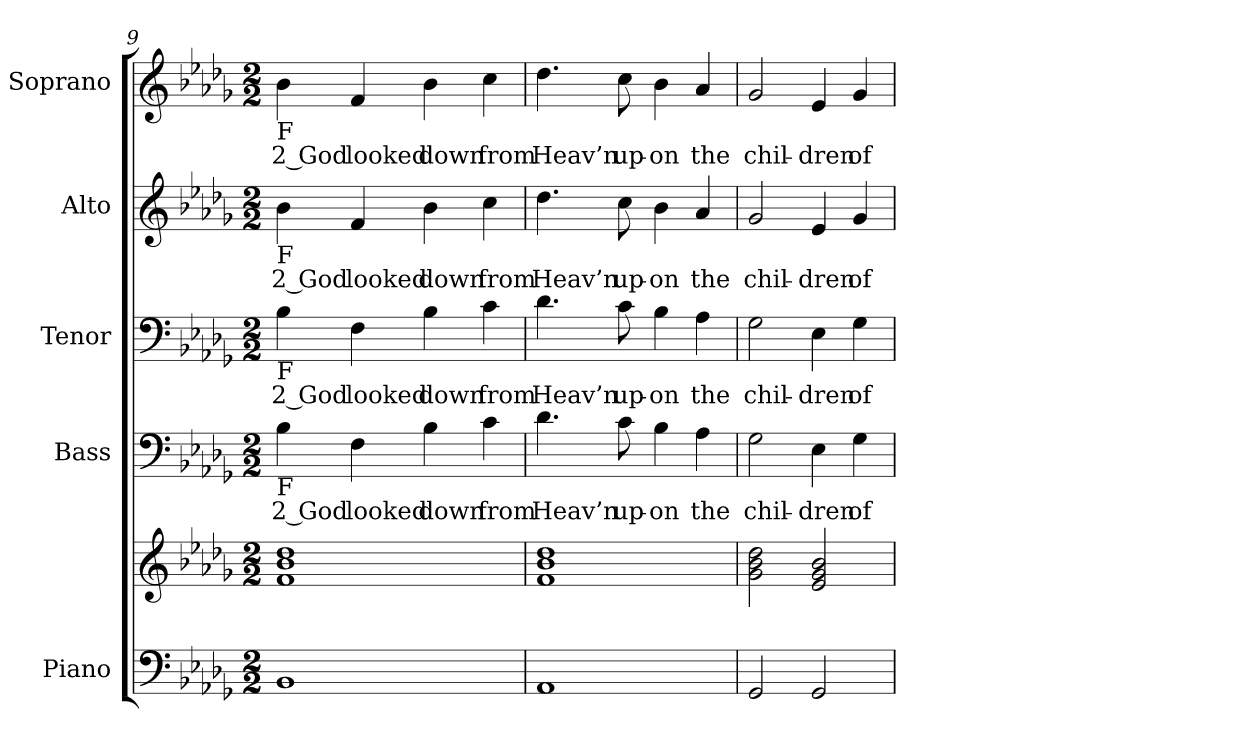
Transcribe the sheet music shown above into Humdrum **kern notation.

**kern	**kern	**kern	**text	**kern	**text	**kern	**text	**kern	**text
*part5	*part5	*part4	*part4	*part3	*part3	*part2	*part2	*part1	*part1
*staff6	*staff5	*staff4	*staff4	*staff3	*staff3	*staff2	*staff2	*staff1	*staff1
*I"Piano	*	*I"Bass	*	*I"Tenor	*	*I"Alto	*	*I"Soprano	*
*I'Pno.	*	*I'B.	*	*I'T.	*	*I'A.	*	*I'S.	*
*clefF4	*clefG2	*clefF4	*	*clefF4	*	*clefG2	*	*clefG2	*
*k[b-e-a-d-g-]	*k[b-e-a-d-g-]	*k[b-e-a-d-g-]	*	*k[b-e-a-d-g-]	*	*k[b-e-a-d-g-]	*	*k[b-e-a-d-g-]	*
*D-:	*D-:	*D-:	*	*D-:	*	*D-:	*	*D-:	*
*M2/2	*M2/2	*M2/2	*	*M2/2	*	*M2/2	*	*M2/2	*
=9	=9	=9	=9	=9	=9	=9	=9	=9	=9
!	!	!	!LO:LY:b:color=#000000	!	!	!	!	!	!
!	!	!	!	!	!LO:LY:b:color=#000000	!	!	!	!
!	!	!	!	!	!	!	!LO:LY:b:color=#000000	!	!
!	!	!	!	!	!	!	!	!LO:TX:b:t=F	!
!	!	!	!	!	!	!LO:TX:b:t=F	!	!	!
!	!	!	!	!LO:TX:b:t=F	!	!	!	!	!
!	!	!LO:TX:b:t=F	!	!	!	!	!	!	!
!	!	!	!	!	!	!	!	!	!LO:LY:b:color=#000000
1BB-i	1fi 1b-i 1dd-i	4B-i\	2 God	4B-i\	2 God	4b-i\	2 God	4b-i\	2 God
!	!	!	!LO:LY:b:color=#000000	!	!	!	!	!	!
!	!	!	!	!	!LO:LY:b:color=#000000	!	!	!	!
!	!	!	!	!	!	!	!LO:LY:b:color=#000000	!	!
!	!	!	!	!	!	!	!	!	!LO:LY:b:color=#000000
.	.	4Fi\	looked	4Fi\	looked	4fi/	looked	4fi/	looked
!	!	!	!LO:LY:b:color=#000000	!	!	!	!	!	!
!	!	!	!	!	!LO:LY:b:color=#000000	!	!	!	!
!	!	!	!	!	!	!	!LO:LY:b:color=#000000	!	!
!	!	!	!	!	!	!	!	!	!LO:LY:b:color=#000000
.	.	4B-i\	down	4B-i\	down	4b-i\	down	4b-i\	down
!	!	!	!LO:LY:b:color=#000000	!	!	!	!	!	!
!	!	!	!	!	!LO:LY:b:color=#000000	!	!	!	!
!	!	!	!	!	!	!	!LO:LY:b:color=#000000	!	!
!	!	!	!	!	!	!	!	!	!LO:LY:b:color=#000000
.	.	4ci\	from	4ci\	from	4cci\	from	4cci\	from
!!LO:PB:g=z
=10	=10	=10	=10	=10	=10	=10	=10	=10	=10
!	!	!	!LO:LY:b:color=#000000	!	!	!	!	!	!
!	!	!	!	!	!LO:LY:b:color=#000000	!	!	!	!
!	!	!	!	!	!	!	!LO:LY:b:color=#000000	!	!
!	!	!	!	!	!	!	!	!	!LO:LY:b:color=#000000
1AA-i	1fi 1b-i 1dd-i	4.d-i\	Heav’n	4.d-i\	Heav’n	4.dd-i\	Heav’n	4.dd-i\	Heav’n
!	!	!	!LO:LY:b:color=#000000	!	!	!	!	!	!
!	!	!	!	!	!LO:LY:b:color=#000000	!	!	!	!
!	!	!	!	!	!	!	!LO:LY:b:color=#000000	!	!
!	!	!	!	!	!	!	!	!	!LO:LY:b:color=#000000
.	.	8ci\	up-	8ci\	up-	8cci\	up-	8cci\	up-
!	!	!	!LO:LY:b:color=#000000	!	!	!	!	!	!
!	!	!	!	!	!LO:LY:b:color=#000000	!	!	!	!
!	!	!	!	!	!	!	!LO:LY:b:color=#000000	!	!
!	!	!	!	!	!	!	!	!	!LO:LY:b:color=#000000
.	.	4B-i\	-on	4B-i\	-on	4b-i\	-on	4b-i\	-on
!	!	!	!LO:LY:b:color=#000000	!	!	!	!	!	!
!	!	!	!	!	!LO:LY:b:color=#000000	!	!	!	!
!	!	!	!	!	!	!	!LO:LY:b:color=#000000	!	!
!	!	!	!	!	!	!	!	!	!LO:LY:b:color=#000000
.	.	4A-i\	the	4A-i\	the	4a-i/	the	4a-i/	the
=11	=11	=11	=11	=11	=11	=11	=11	=11	=11
!	!	!	!LO:LY:b:color=#000000	!	!	!	!	!	!
!	!	!	!	!	!LO:LY:b:color=#000000	!	!	!	!
!	!	!	!	!	!	!	!LO:LY:b:color=#000000	!	!
!	!	!	!	!	!	!	!	!	!LO:LY:b:color=#000000
2GG-i/	2g-i\ 2b-i 2dd-i	2G-i\	chil-	2G-i\	chil-	2g-i/	chil-	2g-i/	chil-
!	!	!	!LO:LY:b:color=#000000	!	!	!	!	!	!
!	!	!	!	!	!LO:LY:b:color=#000000	!	!	!	!
!	!	!	!	!	!	!	!LO:LY:b:color=#000000	!	!
!	!	!	!	!	!	!	!	!	!LO:LY:b:color=#000000
2GG-i/	2e-i/ 2g-i 2b-i	4E-i\	-dren	4E-i\	-dren	4e-i/	-dren	4e-i/	-dren
!	!	!	!LO:LY:b:color=#000000	!	!	!	!	!	!
!	!	!	!	!	!LO:LY:b:color=#000000	!	!	!	!
!	!	!	!	!	!	!	!LO:LY:b:color=#000000	!	!
!	!	!	!	!	!	!	!	!	!LO:LY:b:color=#000000
.	.	4G-i\	of	4G-i\	of	4g-i/	of	4g-i/	of
=	=	=	=	=	=	=	=	=	=
*-	*-	*-	*-	*-	*-	*-	*-	*-	*-
